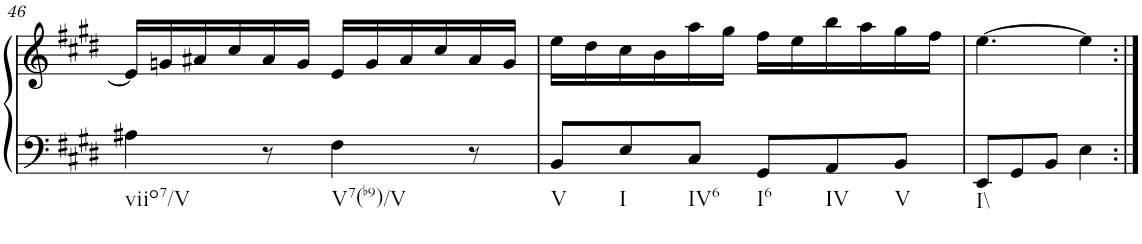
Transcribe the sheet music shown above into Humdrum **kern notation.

**kern	**kern
*part1	*part1
*staff2	*staff1
*I"Klavier linke Hand	*
!!LO:PB:g=z
*clefF4	*clefG2
*k[f#c#g#d#]	*k[f#c#g#d#]
*M6/8	*M6/8
=46	=46
!LO:TX:b:t=viio7/V	!
4A#X\	16e/LL]
.	16gn/
.	16a#X/
.	16cc#/
8r	16a#/
.	16g/JJ
!LO:TX:b:t=V7(b9)/V	!
4F#\	16e/LL
.	16g/
.	16a#/
.	16cc#/
8r	16a#/
.	16g/JJ
=47	=47
!LO:TX:b:t=V	!
8BB/L	16ee\LL
.	16dd#\
!LO:TX:b:t=I	!
8E/	16cc#\
.	16b\
!LO:TX:b:t=IV6	!
8C#/J	16aa\
.	16gg#\JJ
!LO:TX:b:t=I6	!
8GG#/L	16ff#\LL
.	16ee\
!LO:TX:b:t=IV	!
8AA/	16bb\
.	16aa\
!LO:TX:b:t=V	!
8BB/J	16gg#\
.	16ff#\JJ
=48	=48
!LO:TX:b:t=I\\	!
8EE/L	[4.ee\
8GG#/	.
8BB/J	.
4E\	4ee\]
=:|!	=:|!
*-	*-
